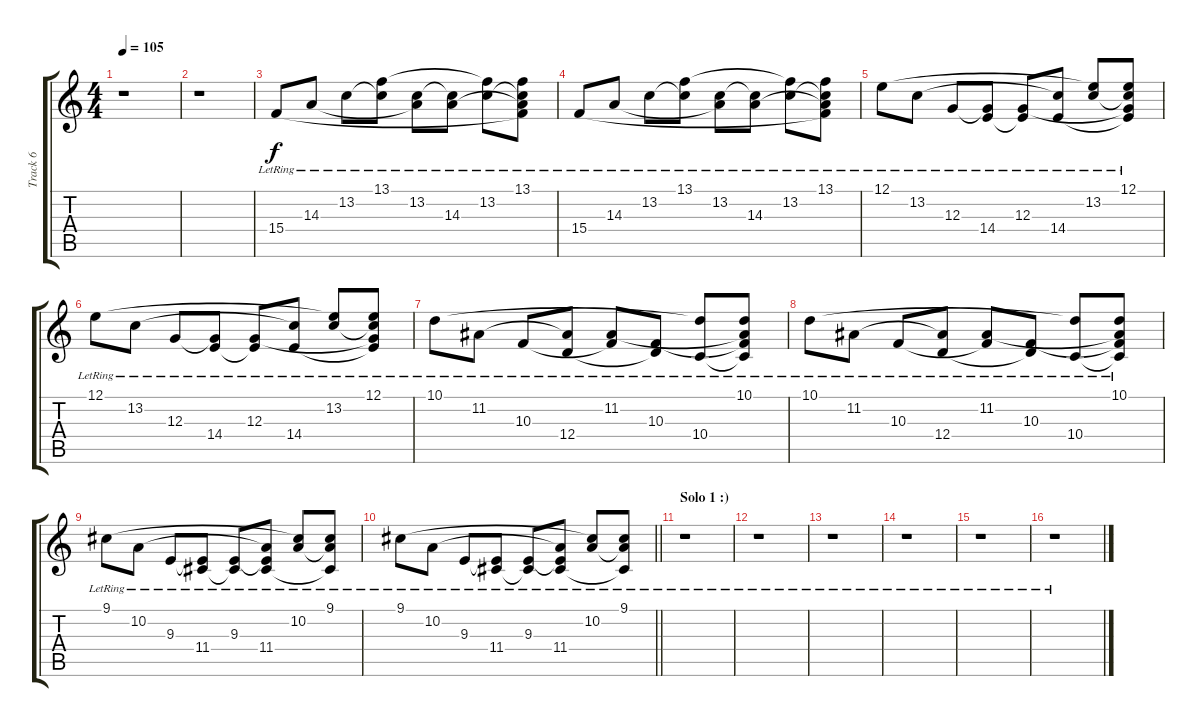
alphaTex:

\track ("Track 6" "Track 6") {instrument pad2warm}
\staff {score tabs}
\tuning (E4 B3 G3 D3 A2 D2) {hide}
\ts (4 4)
\tempo 105
\clef g2
\ks c
r.1{dy f} |
r.1 |
15.4{lr}.8 14.3{lr}.8 13.2{lr}.8 (13.1{lr} 13.2{t}).8 (13.2{lr} 14.3{t}).8 (13.2{t} 14.3{lr}).8 (13.1{t} 13.2{lr}).8 (13.1{lr} 13.2{t} 14.3{t} 15.4{t}).8 |
15.4{lr}.8 14.3{lr}.8 13.2{lr}.8 (13.1{lr} 13.2{t}).8 (13.2{lr} 14.3{t}).8 (13.2{t} 14.3{lr}).8 (13.1{t} 13.2{lr}).8 (13.1{lr} 13.2{t} 14.3{t} 15.4{t}).8 |
12.1{lr}.8 13.2{lr}.8 12.3{lr}.8 (12.3{t} 14.4{lr}).8 (12.3{lr} 14.4{t}).8 (13.2{t} 14.4{lr}).8 (12.1{t} 13.2{lr}).8 (12.1{lr} 13.2{t} 12.3{t} 14.4{t}).8 |
12.1{lr}.8 13.2{lr}.8 12.3{lr}.8 (12.3{t} 14.4{lr}).8 (12.3{lr} 14.4{t}).8 (13.2{t} 14.4{lr}).8 (12.1{t} 13.2{lr}).8 (12.1{lr} 13.2{t} 12.3{t} 14.4{t}).8 |
10.1{lr}.8 11.2{lr}.8 10.3{lr}.8 (11.2{t} 12.4{lr}).8 (11.2{lr} 10.3{t}).8 (10.3{lr} 12.4{t}).8 (10.1{t} 10.4{lr}).8 (10.1{lr} 11.2{t} 10.3{t} 10.4{t}).8 |
10.1{lr}.8 11.2{lr}.8 10.3{lr}.8 (11.2{t} 12.4{lr}).8 (11.2{lr} 10.3{t}).8 (10.3{lr} 12.4{t}).8 (10.1{t} 10.4{lr}).8 (10.1{lr} 11.2{t} 10.3{t} 10.4{t}).8 |
9.1{lr}.8 10.2{lr}.8 9.3{lr}.8 (9.3{t} 11.4{lr}).8 (9.3{lr} 11.4{t}).8 (10.2{t} 9.3{t} 11.4{lr}).8 (9.1{t} 10.2{lr}).8 (9.1{lr} 10.2{t} 11.4{t}).8 |
\barLineRight lightlight
9.1{lr}.8 10.2{lr}.8 9.3{lr}.8 (9.3{t} 11.4{lr}).8 (9.3{lr} 11.4{t}).8 (10.2{t} 9.3{t} 11.4{lr}).8 (9.1{t} 10.2{lr}).8 (9.1{lr} 10.2{t} 11.4{t}).8 |
\section ("" "Solo 1 :)")
r.1 |
r.1 |
r.1 |
r.1 |
r.1 |
r.1
